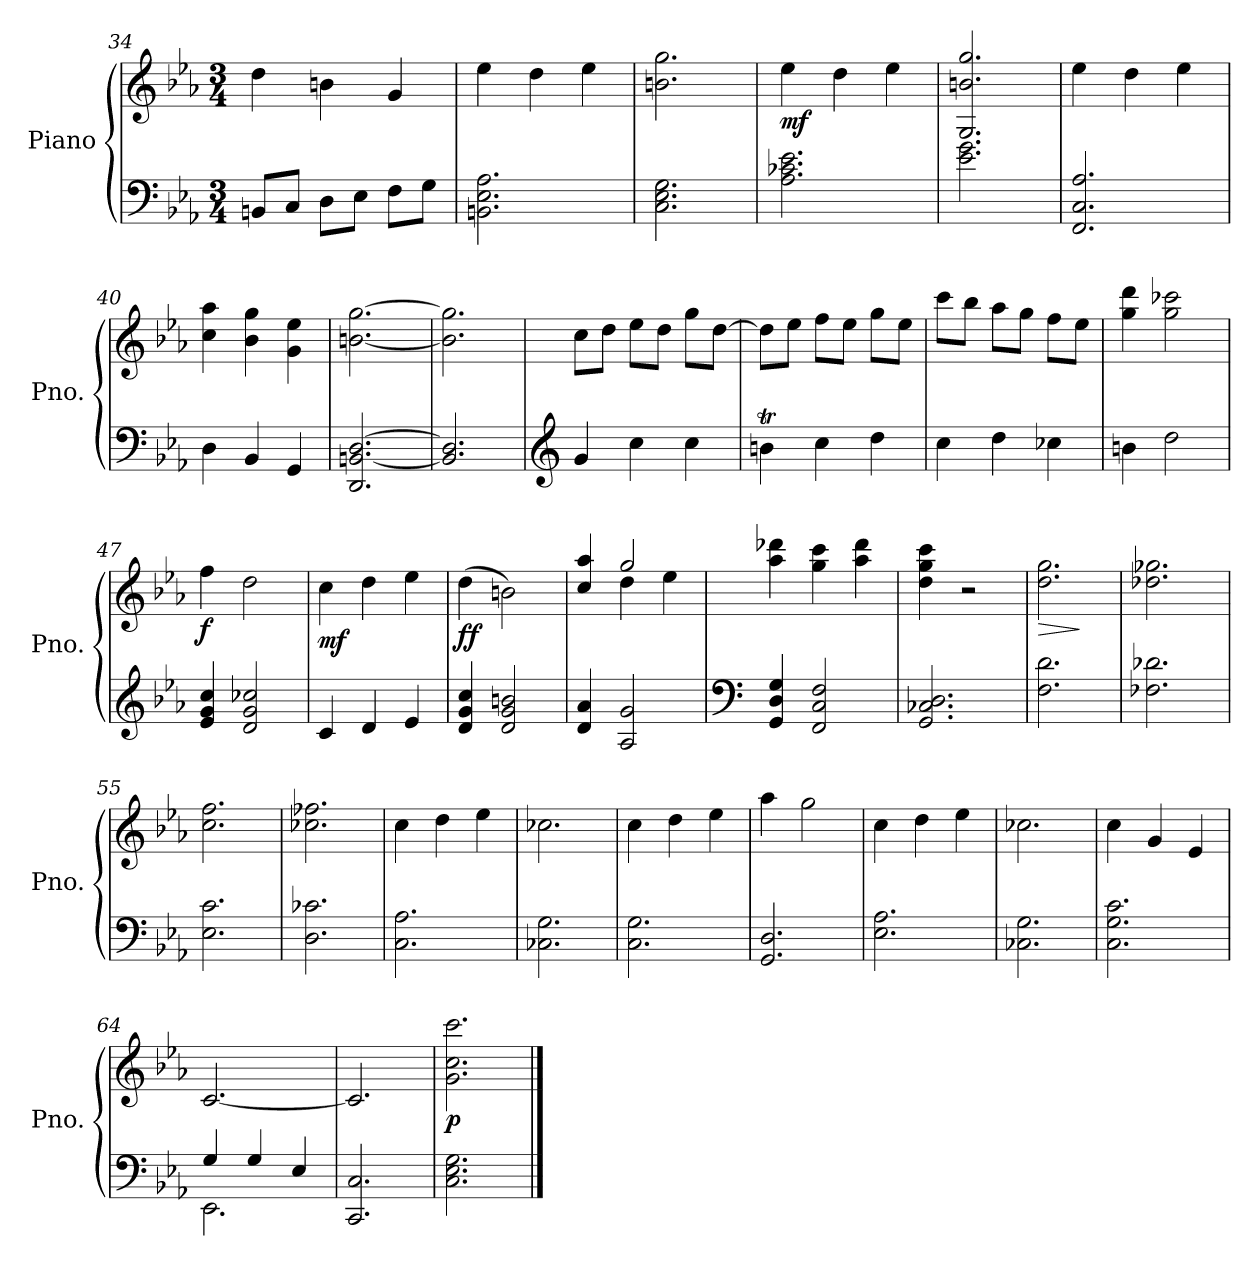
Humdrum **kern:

**kern	**kern	**dynam
*part1	*part1	*part1
*staff2	*staff1	*staff1/2
*I"Piano	*	*
*I'Pno.	*	*
*clefF4	*clefG2	*
*k[b-e-a-]	*k[b-e-a-]	*
*M3/4	*M3/4	*
=34	=34	=34
8BBn/L	4dd\	.
8C/J	.	.
8D\L	4bn\	.
8E-\J	.	.
8F\L	4g/	.
8G\J	.	.
=35	=35	=35
2.BBn\ 2.E-\ 2.A-\	4ee-\	.
.	4dd\	.
.	4ee-\	.
=36	=36	=36
2.C\ 2.E-\ 2.G\	2.bn\ 2.gg\	.
!!LO:PB:g=z
=37	=37	=37
!	!	!LO:DY:b
2.A-\ 2.c-X\ 2.e-\	4ee-\	mf
.	4dd\	.
.	4ee-\	.
=38	=38	=38
2.e-\ 2.g\	2.G/ 2.bn/ 2.gg/	.
=39	=39	=39
2.FF/ 2.C/ 2.A-/	4ee-\	.
.	4dd\	.
.	4ee-\	.
=40	=40	=40
4D\	4cc\ 4aa-\	.
4BB-/	4b-\ 4gg\	.
4GG/	4g\ 4ee-\	.
=41	=41	=41
2.DD/ [2.BBn/ [2.D/	[2.bn\ [2.gg\	.
=42	=42	=42
2.BB/] 2.D/]	2.b\] 2.gg\]	.
!!LO:LB:g=z
=43	=43	=43
*clefG2	*	*
4g/	8cc\L	.
.	8dd\J	.
4cc\	8ee-\L	.
.	8dd\J	.
4cc\	8gg\L	.
.	[8dd\J	.
=44	=44	=44
4bnt\	8dd\L]	.
.	8ee-\J	.
4cc\	8ff\L	.
.	8ee-\J	.
4dd\	8gg\L	.
.	8ee-\J	.
=45	=45	=45
4cc\	8ccc\L	.
.	8bb-\J	.
4dd\	8aa-\L	.
.	8gg\J	.
4cc-X\	8ff\L	.
.	8ee-\J	.
=46	=46	=46
4bn\	4gg\ 4ddd\	.
2dd\	2gg\ 2ccc-X\	.
=47	=47	=47
!	!	!LO:DY:b
4e-/ 4g/ 4cc/	4ff\	f
2d/ 2g/ 2cc-X/	2dd\	.
=48	=48	=48
!	!	!LO:DY:b
4c/	4cc\	mf
4d/	4dd\	.
4e-/	4ee-\	.
=49	=49	=49
!	!	!LO:DY:b
4d/ 4g/ 4cc/	(4dd\	ff
2d/ 2g/ 2bn/	2bn\)	.
=50	=50	=50
*	*^	*
4d/ 4a-/	4cc/ 4aa-/	4ryy	.
2A-/ 2g/	2gg/	4dd\	.
.	.	4ee-\	.
*	*v	*v	*
!!LO:LB:g=z
=51	=51	=51
*clefF4	*	*
4GG/ 4D/ 4G/	4aa-\ 4ddd-X\	.
2FF/ 2C/ 2F/	4gg\ 4ccc\	.
.	4aa-\ 4ddd-\	.
=52	=52	=52
2.GG/ 2.C-X/ 2.D/	4dd\ 4gg\ 4ccc\	.
.	2r	.
=53	=53	=53
!	!	!LO:HP:b
2.F\ 2.d\	2.dd\ 2.gg\	>
.	.	]
=54	=54	=54
2.F-X\ 2.d-X\	2.dd-X\ 2.gg-X\	.
=55	=55	=55
2.E-\ 2.c\	2.cc\ 2.ff\	.
=56	=56	=56
2.D\ 2.c-X\	2.cc-X\ 2.ff-X\	.
=57	=57	=57
2.C\ 2.A-\	4cc\	.
.	4dd\	.
.	4ee-\	.
=58	=58	=58
2.C-X\ 2.G\	2.cc-X\	.
=59	=59	=59
2.C\ 2.G\	4cc\	.
.	4dd\	.
.	4ee-\	.
=60	=60	=60
2.GG/ 2.D/	4aa-\	.
.	2gg\	.
=61	=61	=61
2.E-\ 2.A-\	4cc\	.
.	4dd\	.
.	4ee-\	.
=62	=62	=62
2.C-X\ 2.G\	2.cc-X\	.
!!LO:LB:g=z
=63	=63	=63
2.C\ 2.G\ 2.c\	4cc\	.
.	4g/	.
.	4e-/	.
=64	=64	=64
*^	*	*
4G/	2.EE-\	[2.c/	.
4G/	.	.	.
4E-/	.	.	.
*v	*v	*	*
=65	=65	=65
2.CC/ 2.C/	2.c/]	.
=66	=66	=66
!	!	!LO:DY:b
2.C\ 2.E-\ 2.G\	2.g\ 2.cc\ 2.ccc\	p
==	==	==
*-	*-	*-
